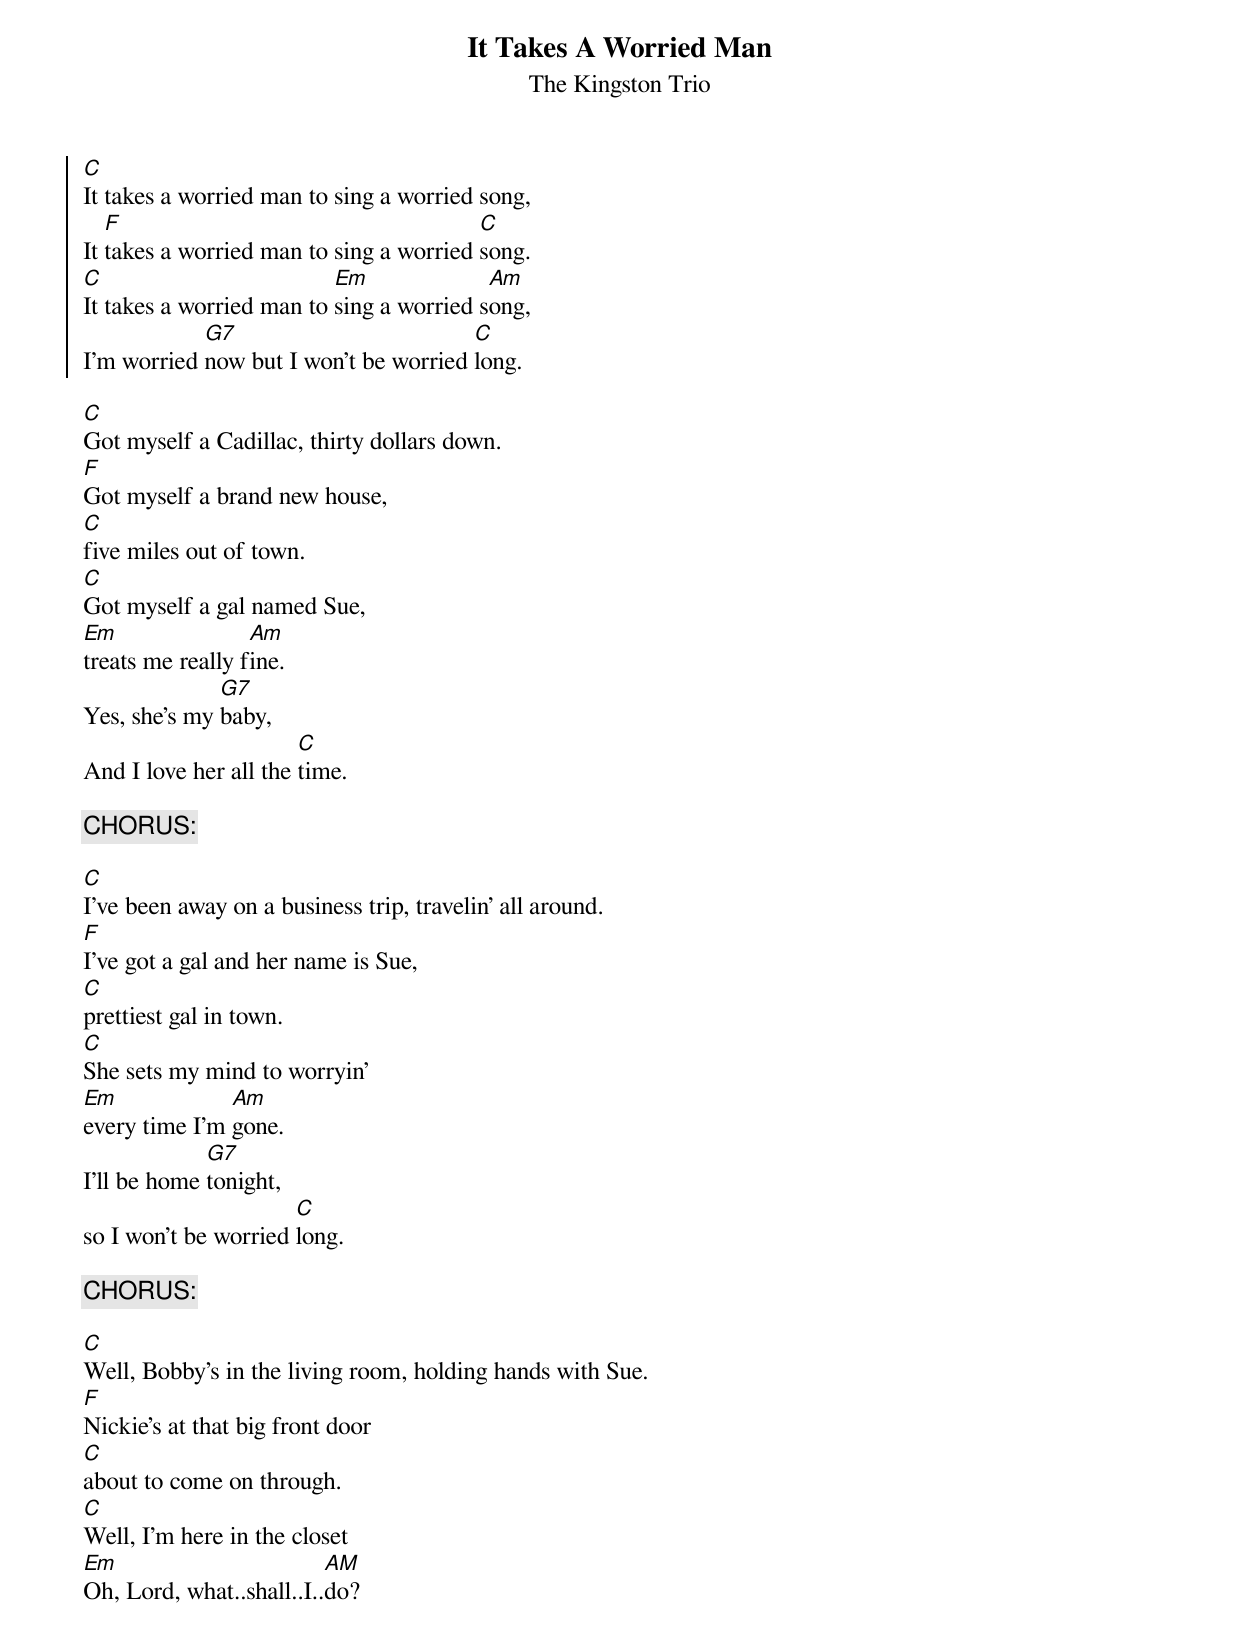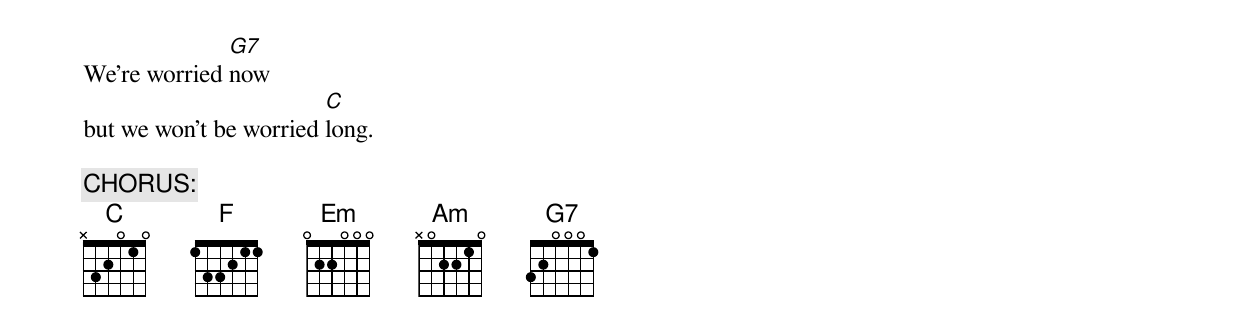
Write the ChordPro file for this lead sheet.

{title: It Takes A Worried Man}
{subtitle: The Kingston Trio}

{soc}
[C]It takes a worried man to sing a worried song,
It [F]takes a worried man to sing a worried [C]song.
[C]It takes a worried man to [Em]sing a worried s[Am]ong,
I’m worried [G7]now but I won’t be worried [C]long.
{eoc}

[C]Got myself a Cadillac, thirty dollars down.
[F]Got myself a brand new house,
[C]five miles out of town.
[C]Got myself a gal named Sue,
[Em]treats me really f[Am]ine.
Yes, she's my [G7]baby,
And I love her all the [C]time.

{c:CHORUS:}

[C]I've been away on a business trip, travelin' all around.
[F]I've got a gal and her name is Sue,
[C]prettiest gal in town.
[C]She sets my mind to worryin'
[Em]every time I'm [Am]gone.
I'll be home [G7]tonight,
so I won't be worried [C]long.

{c:CHORUS:}

[C]Well, Bobby's in the living room, holding hands with Sue.
[F]Nickie's at that big front door
[C]about to come on through.
[C]Well, I'm here in the closet
[Em]Oh, Lord, what..shall..I..[AM]do?
We're worried [G7]now
but we won't be worried [C]long.

{c:CHORUS:}
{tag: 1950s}
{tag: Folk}
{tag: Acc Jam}
